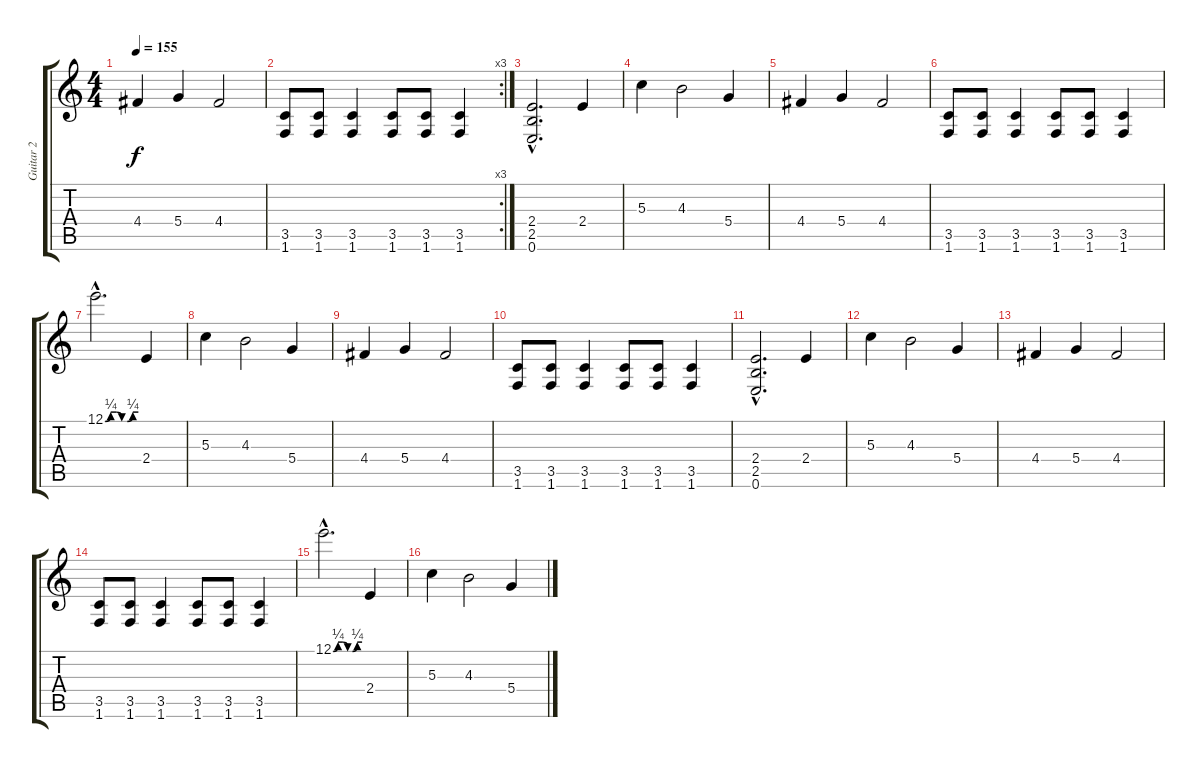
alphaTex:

\track ("Guitar 2" "Guitar 2") {instrument distortionguitar}
\staff {score tabs}
\tuning (E4 B3 G3 D3 A2 E2) {hide}
\ts (4 4)
\tempo 155
\clef g2
\ks c
4.4.4{dy f} 5.4.4 4.4.2 |
\rc 3
(3.5 1.6).8 (3.5 1.6).8 (3.5 1.6).4 (3.5 1.6).8 (3.5 1.6).8 (3.5 1.6).4 |
(2.4{hac} 2.5{hac} 0.6{hac}).2{d} 2.4.4 |
5.3.4 4.3.2 5.4.4 |
4.4.4 5.4.4 4.4.2 |
(3.5 1.6).8 (3.5 1.6).8 (3.5 1.6).4 (3.5 1.6).8 (3.5 1.6).8 (3.5 1.6).4 |
12.1{be (custom 0 0 10 1 20 1 30 0 40 0 50 1 60 1) hac}.2{d} 2.4.4 |
5.3.4 4.3.2 5.4.4 |
4.4.4 5.4.4 4.4.2 |
(3.5 1.6).8 (3.5 1.6).8 (3.5 1.6).4 (3.5 1.6).8 (3.5 1.6).8 (3.5 1.6).4 |
(2.4{hac} 2.5{hac} 0.6{hac}).2{d} 2.4.4 |
5.3.4 4.3.2 5.4.4 |
4.4.4 5.4.4 4.4.2 |
(3.5 1.6).8 (3.5 1.6).8 (3.5 1.6).4 (3.5 1.6).8 (3.5 1.6).8 (3.5 1.6).4 |
12.1{be (custom 0 0 10 1 20 1 30 0 40 0 50 1 60 1) hac}.2{d} 2.4.4 |
5.3.4 4.3.2 5.4.4
